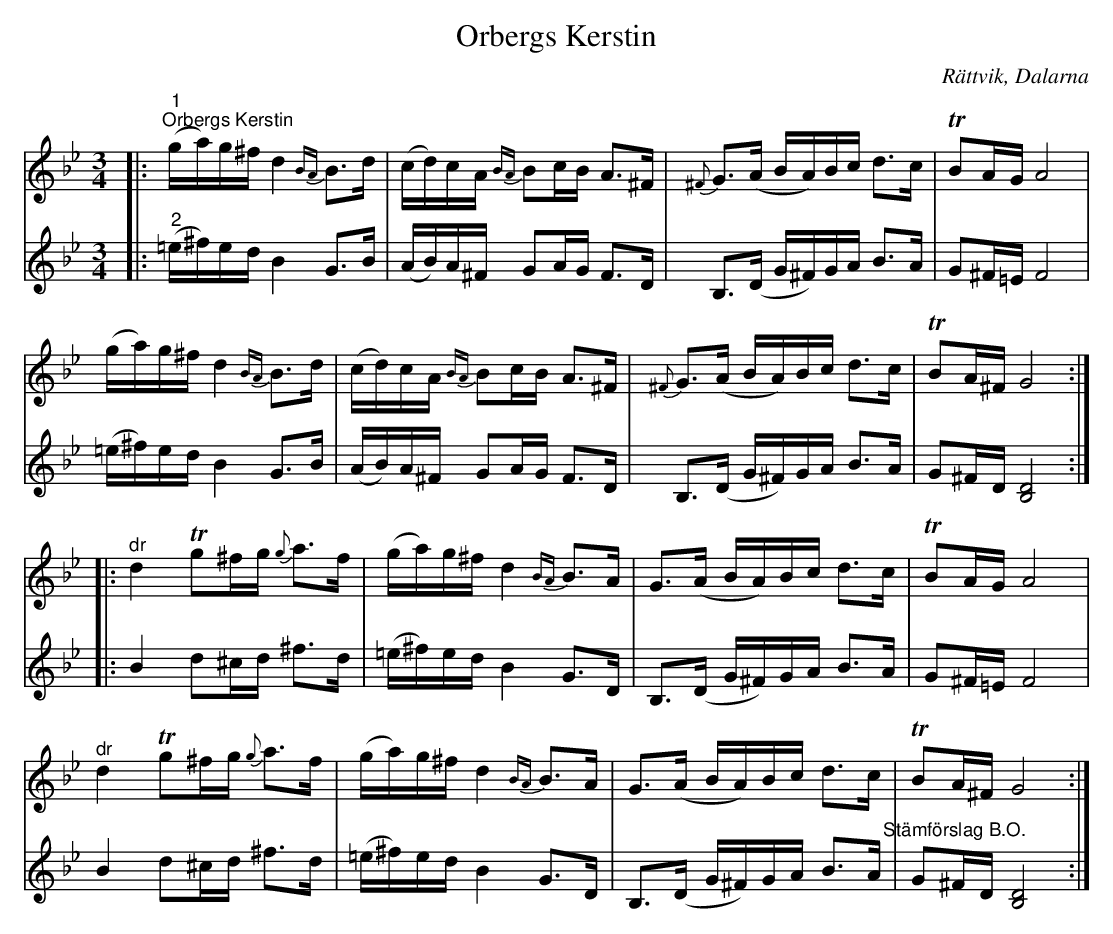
X:1
T:Orbergs Kerstin
O:Rättvik, Dalarna
L:1/16
M:3/4
K:Gm
V:1
|:"^1""^Orbergs Kerstin" (ga)g^f d4{BA} B2>d2 | (cd)cA{BA} B2cB A2>^F2 |{^F} G2>(A2 BA)Bc d2>c2 | T B2AG A8 |
(ga)g^f d4{BA} B2>d2 | (cd)cA{BA} B2cB A2>^F2 |{^F} G2>(A2 BA)Bc d2>c2 | T B2A^F G8 ::
"^dr" d4T g2^fg{g} a2>f2 | (ga)g^f d4{BA} B2>A2 | G2>(A2 BA)Bc d2>c2 | T B2AG A8 |
"^dr" d4T g2^fg{g} a2>f2 | (ga)g^f d4{BA} B2>A2 | G2>(A2 BA)Bc d2>c2 | T B2A^F G8 :|
V:2
|:"^2" (=e^f)ed B4 G2>B2 | (AB)A^F G2AG F2>D2 | B,2>(D2 G^F)GA B2>A2 | G2^F=E F8 |
(=e^f)ed B4 G2>B2 | (AB)A^F G2AG F2>D2 | B,2>(D2 G^F)GA B2>A2 | G2^FD [B,D]8 ::
B4 d2^cd ^f2>d2 | (=e^f)ed B4 G2>D2 | B,2>(D2 G^F)GA B2>A2 | G2^F=E F8 |
B4 d2^cd ^f2>d2 | (=e^f)ed B4 G2>D2 | B,2>(D2 G^F)GA B2>A2"^Stämförslag B.O." | G2^FD [B,D]8 :|
